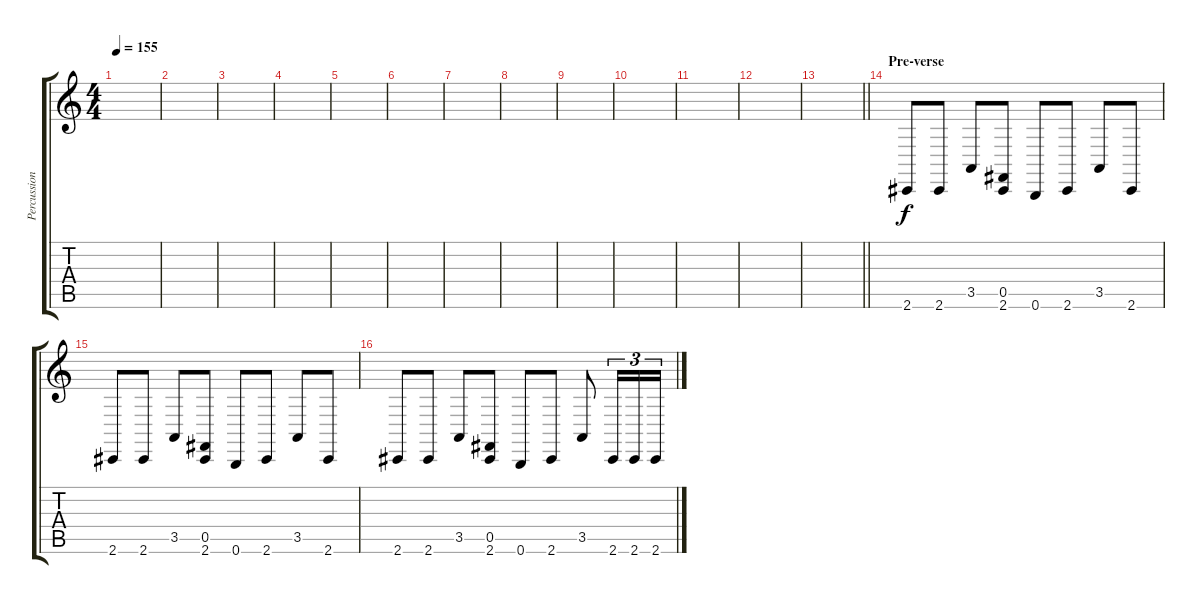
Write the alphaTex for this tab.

\track ("Percussion" "Percussion") {instrument timpani}
\staff {score tabs}
\tuning (Db4 Ab3 E3 B2 Gb2 B1) {hide}
\ts (4 4)
\tempo 155
\clef g2
\ks c
|
|
|
|
|
|
|
|
|
|
|
|
\barLineRight lightlight
|
\section ("" "Pre-verse")
2.6.8 2.6.8 3.5.8 (0.5 2.6).8 0.6.8 2.6.8 3.5.8 2.6.8 |
2.6.8 2.6.8 3.5.8 (0.5 2.6).8 0.6.8 2.6.8 3.5.8 2.6.8 |
2.6.8 2.6.8 3.5.8 (0.5 2.6).8 0.6.8 2.6.8 3.5.8 2.6.16{tu (3 2)} 2.6.16{tu (3 2)} 2.6.16{tu (3 2)}
